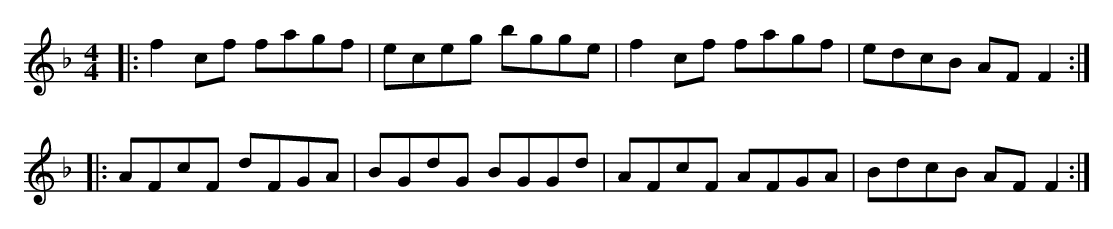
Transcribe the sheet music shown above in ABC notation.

X:1
M:4/4
K:F
|:f2cf fagf|eceg bgge|f2cf fagf|edcB AFF2:|
|:AFcF dFGA|BGdG BGGd|AFcF AFGA|BdcB AFF2:|
